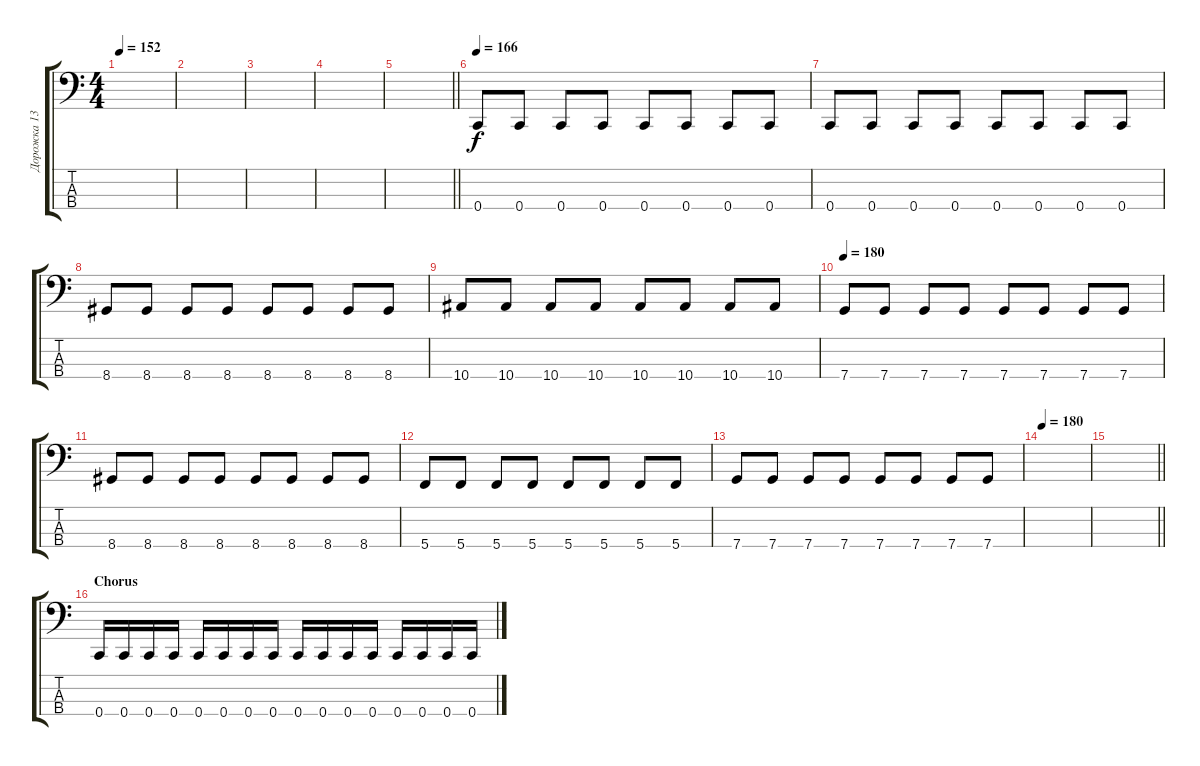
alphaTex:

\track ("Дорожка 13" "Дорожка 13") {instrument slapbass2}
\staff {score tabs}
\tuning (Eb2 Bb1 F1 C1) {hide}
\ts (4 4)
\tempo 152
\clef f4
\ks c
|
|
|
|
\barLineRight lightlight
|
\section ("" "")
\tempo 166
0.4.8 0.4.8 0.4.8 0.4.8 0.4.8 0.4.8 0.4.8 0.4.8 |
0.4.8 0.4.8 0.4.8 0.4.8 0.4.8 0.4.8 0.4.8 0.4.8 |
8.4.8 8.4.8 8.4.8 8.4.8 8.4.8 8.4.8 8.4.8 8.4.8 |
10.4.8 10.4.8 10.4.8 10.4.8 10.4.8 10.4.8 10.4.8 10.4.8 |
\tempo 180
7.4.8 7.4.8 7.4.8 7.4.8 7.4.8 7.4.8 7.4.8 7.4.8 |
8.4.8 8.4.8 8.4.8 8.4.8 8.4.8 8.4.8 8.4.8 8.4.8 |
5.4.8 5.4.8 5.4.8 5.4.8 5.4.8 5.4.8 5.4.8 5.4.8 |
7.4.8 7.4.8 7.4.8 7.4.8 7.4.8 7.4.8 7.4.8 7.4.8 |
\tempo 180
|
\barLineRight lightlight
|
\section ("" "Chorus")
0.4.16 0.4.16 0.4.16 0.4.16 0.4.16 0.4.16 0.4.16 0.4.16 0.4.16 0.4.16 0.4.16 0.4.16 0.4.16 0.4.16 0.4.16 0.4.16
